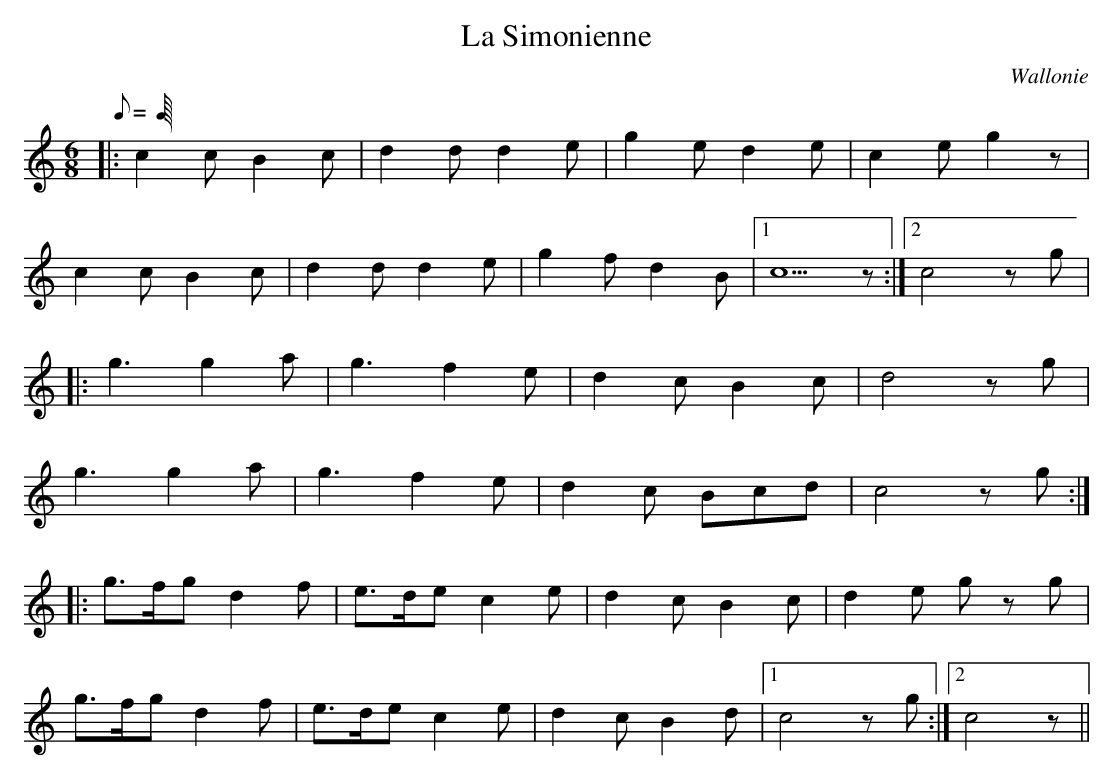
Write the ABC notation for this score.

X:1
T:La Simonienne
O:Wallonie
M:6/8
L:1/8
Q:C4=100
K:C
|: c2 c B2 c | d2 d d2 e | g2 e d2 e | c2 e g2 z |
c2 c B2 c | d2 d d2 e | g2 f d2 B |1 c5 z :|2 c4 z g |
|: g3 g2 a | g3 f2 e | d2 c B2 c | d4 z g |
g3 g2 a | g3 f2 e | d2 c Bcd | c4 z g :|
|: g>fg d2 f | e>de c2 e | d2 c B2 c | d2 e g z g |
g>fg d2 f | e>de c2 e | d2 c B2 d |1 c4 z g :|2 c4 z ||
